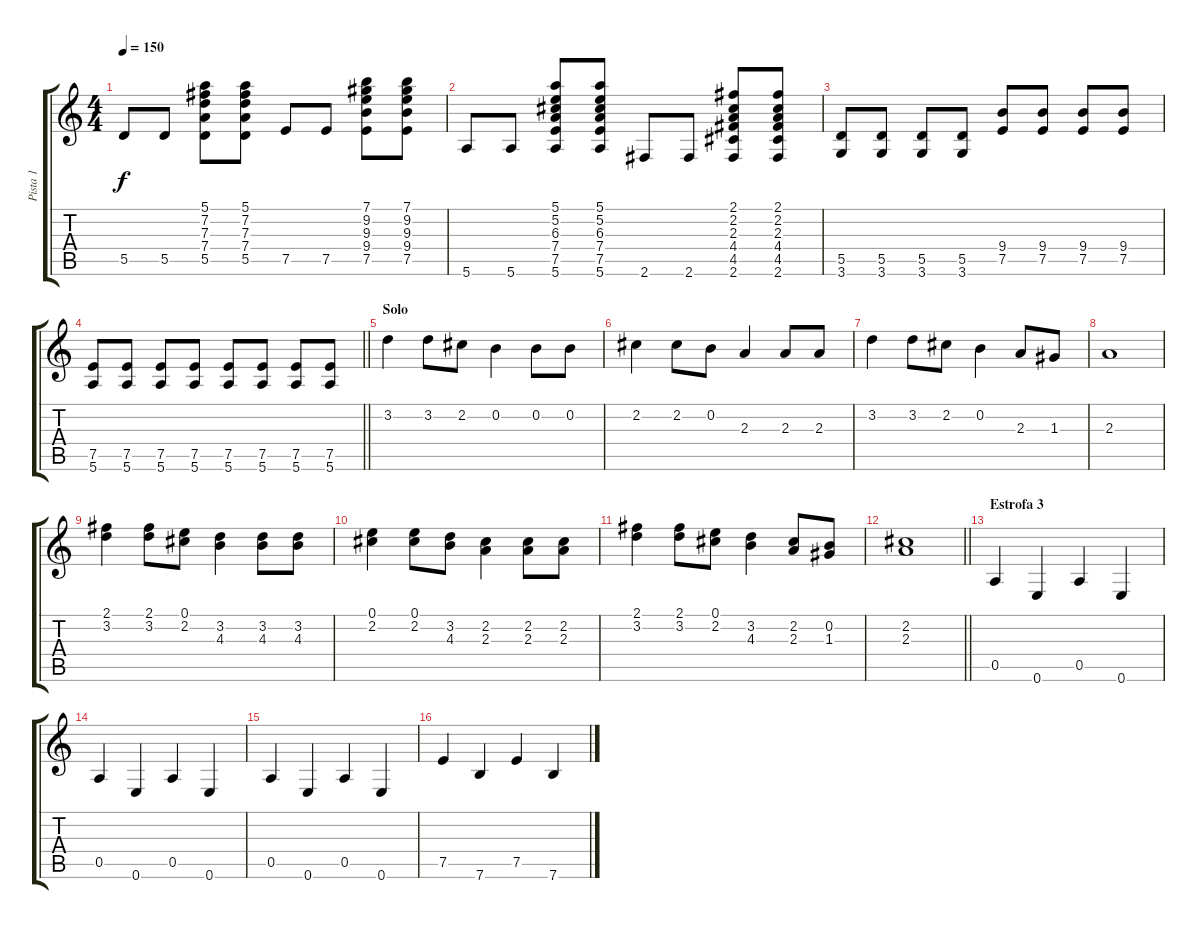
\track ("Pista 1" "Pista 1") {instrument distortionguitar}
\staff {score tabs}
\tuning (E4 B3 G3 D3 A2 E2) {hide}
\ts (4 4)
\tempo 150
\clef g2
\ks c
5.5.8{dy f} 5.5.8 (5.1 7.2 7.3 7.4 5.5).8 (5.1 7.2 7.3 7.4 5.5).8 7.5.8 7.5.8 (7.1 9.2 9.3 9.4 7.5).8 (7.1 9.2 9.3 9.4 7.5).8 |
5.6.8 5.6.8 (5.1 5.2 6.3 7.4 7.5 5.6).8 (5.1 5.2 6.3 7.4 7.5 5.6).8 2.6.8 2.6.8 (2.1 2.2 2.3 4.4 4.5 2.6).8 (2.1 2.2 2.3 4.4 4.5 2.6).8 |
(5.5 3.6).8 (5.5 3.6).8 (5.5 3.6).8 (5.5 3.6).8 (9.4 7.5).8 (9.4 7.5).8 (9.4 7.5).8 (9.4 7.5).8 |
\barLineRight lightlight
(7.5 5.6).8 (7.5 5.6).8 (7.5 5.6).8 (7.5 5.6).8 (7.5 5.6).8 (7.5 5.6).8 (7.5 5.6).8 (7.5 5.6).8 |
\section ("" "Solo")
3.2.4 3.2.8 2.2.8 0.2.4 0.2.8 0.2.8 |
2.2.4 2.2.8 0.2.8 2.3.4 2.3.8 2.3.8 |
3.2.4 3.2.8 2.2.8 0.2.4 2.3.8 1.3.8 |
2.3.1 |
(2.1 3.2).4 (2.1 3.2).8 (0.1 2.2).8 (3.2 4.3).4 (3.2 4.3).8 (3.2 4.3).8 |
(0.1 2.2).4 (0.1 2.2).8 (3.2 4.3).8 (2.2 2.3).4 (2.2 2.3).8 (2.2 2.3).8 |
(2.1 3.2).4 (2.1 3.2).8 (0.1 2.2).8 (3.2 4.3).4 (2.2 2.3).8 (0.2 1.3).8 |
\barLineRight lightlight
(2.2 2.3).1 |
\section ("" "Estrofa 3")
0.5.4 0.6.4 0.5.4 0.6.4 |
0.5.4 0.6.4 0.5.4 0.6.4 |
0.5.4 0.6.4 0.5.4 0.6.4 |
7.5.4 7.6.4 7.5.4 7.6.4
